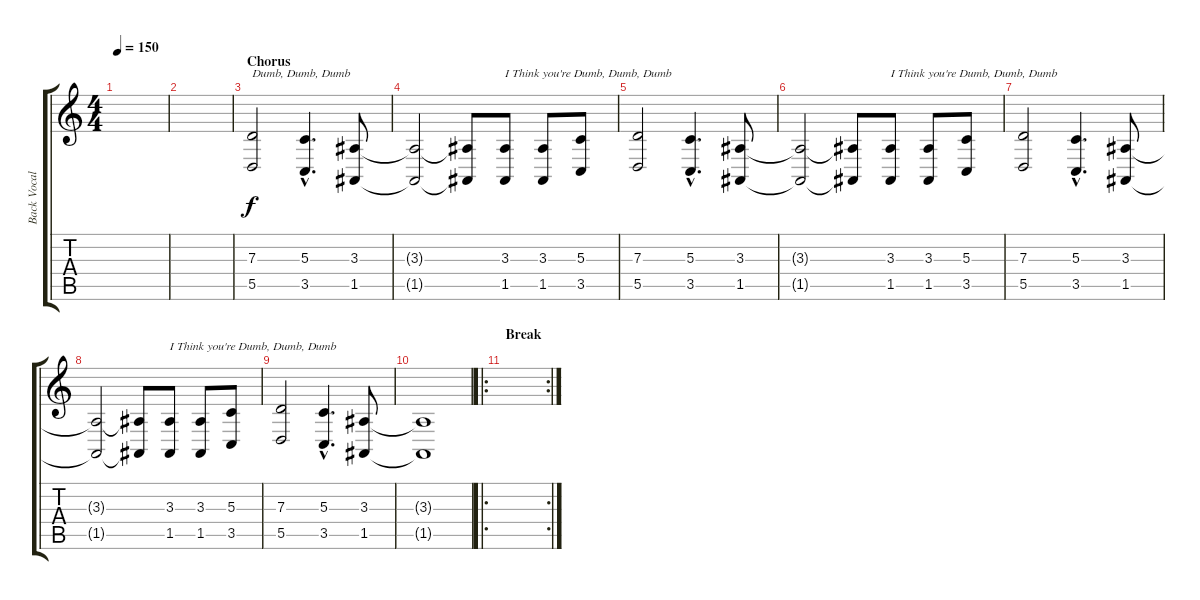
\track ("Back Vocals" "Back Vocal") {instrument choiraahs}
\staff {score tabs}
\tuning (E4 B3 G3 D3 A2 E2) {hide}
\ts (4 4)
\tempo 150
\clef g2
\ks c
|
|
\section ("" "Chorus")
(7.3 5.5).2{txt "Dumb, Dumb, Dumb"} (5.3{hac} 3.5{hac}).4{d} (3.3 1.5).8 |
(3.3{t} 1.5{t}).2 (3.3{t} 1.5{t}).8 (3.3 1.5).8{txt "I Think you're Dumb, Dumb, Dumb"} (3.3 1.5).8 (5.3 3.5).8 |
(7.3 5.5).2 (5.3{hac} 3.5{hac}).4{d} (3.3 1.5).8 |
(3.3{t} 1.5{t}).2 (3.3{t} 1.5{t}).8 (3.3 1.5).8{txt "I Think you're Dumb, Dumb, Dumb"} (3.3 1.5).8 (5.3 3.5).8 |
(7.3 5.5).2 (5.3{hac} 3.5{hac}).4{d} (3.3 1.5).8 |
(3.3{t} 1.5{t}).2 (3.3{t} 1.5{t}).8 (3.3 1.5).8{txt "I Think you're Dumb, Dumb, Dumb"} (3.3 1.5).8 (5.3 3.5).8 |
(7.3 5.5).2 (5.3{hac} 3.5{hac}).4{d} (3.3 1.5).8 |
(3.3{t} 1.5{t}).1 |
\ro
\rc 2
\section ("" "Break")
